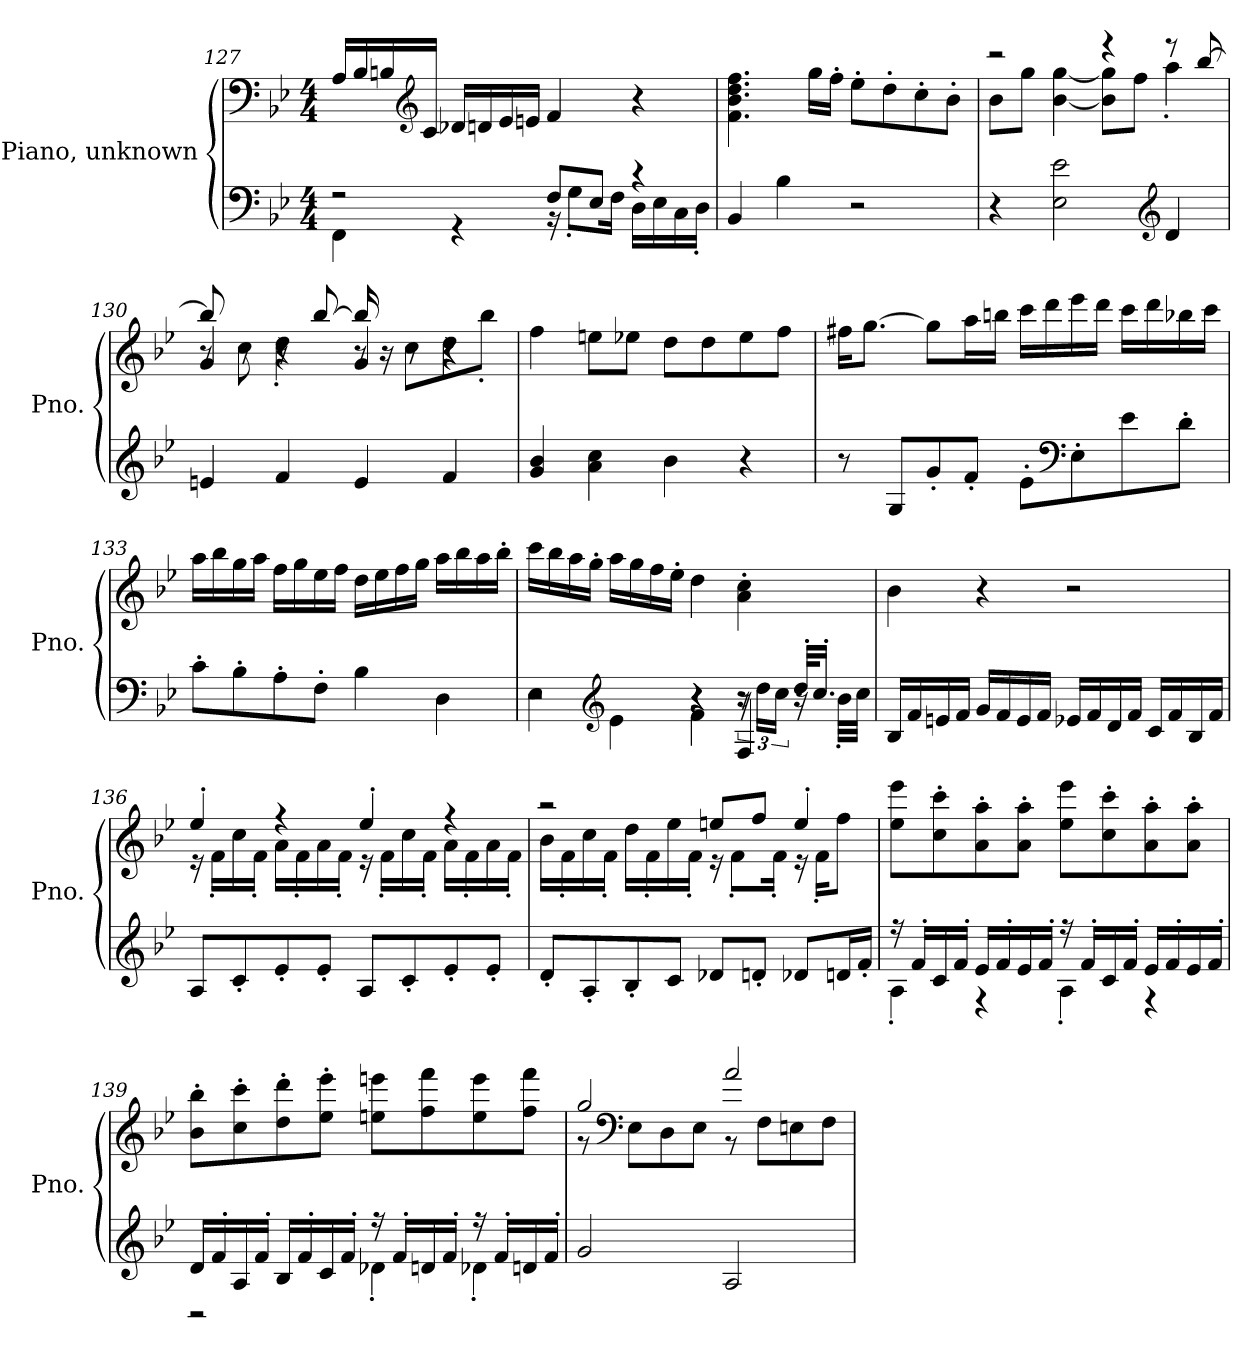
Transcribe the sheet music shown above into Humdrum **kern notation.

**kern	**kern
*part1	*part1
*staff2	*staff1
*I"Piano, unknown	*
*I'Pno.	*
!!LO:PB:g=z
*clefF4	*clefF4
*k[b-e-]	*k[b-e-]
*M4/4	*M4/4
=127	=127
*^	*
2r	4FF\	16A/LL
.	.	16B-/
.	.	16Bn/
*	*	*clefG2
.	.	16c/JJ
.	4r	16d-X/LL
.	.	16dn/
.	.	16e-/
.	.	16en/JJ
8F/L	16r	4f/
.	8G'\L	.
8E-/J	.	.
.	16F\Jk	.
4r	16D\LL	4r
.	16E-\	.
.	16C\	.
.	16D'\JJ	.
*v	*v	*
=128	=128
4BB-/	4.f\ 4.b-\ 4.dd\ 4.ff\
4B-\	.
.	16gg\LL
.	16ff'\JJ
2r	8ee-'\L
.	8dd'\
.	8cc'\
.	8b-'\J
=129	=129
*	*^
4r	2r	8b-\L
.	.	8gg\J
2E-\ 2e-\	.	[4b-\ [4gg\
.	4r	8b-\] 8gg\]L
.	.	8ff\J
*clefG2	*	*
4d/	8r	4aa'\
.	[8bb-/	.
!!LO:LB:g=z
=130	=130	=130
*	*	*^
4en/	8bb-/]	8r	4g/
.	8r	8cc\	.
4f/	8r	4dd'\	4r
.	[8bb-/	.	.
4e/	16bb-/]	8r	4g/
.	16r	.	.
.	8r	8cc\L	.
4f/	4r	8dd\	4r
.	.	8bb-'\J	.
*	*v	*v	*v
=131	=131
4g/ 4b-/	4ff\
4a\ 4cc\	8een\L
.	8ee-X\J
4b-\	8dd\L
.	8dd\
4r	8ee-\
.	8ff\J
=132	=132
8r	16ff#X\KL
.	[8.gg\J
8G/L	.
8g'/	8gg\L]
8f'/J	16aa\L
.	16bbn\JJ
8e-'\L	16ccc\LL
.	16ddd\
*clefF4	*
8E-'\	16eee-\
.	16ddd\JJ
8e-\	16ccc\LL
.	16ddd\
8d'\J	16bb-X\
.	16ccc\JJ
!!LO:LB:g=z
=133	=133
8c'\L	16aa\LL
.	16bb-\
8B-'\	16gg\
.	16aa\JJ
8A'\	16ff\LL
.	16gg\
8F'\J	16ee-\
.	16ff\JJ
4B-\	16dd\LL
.	16ee-\
.	16ff\
.	16gg\JJ
4D\	16aa\LL
.	16bb-\
.	16aa\
.	16bb-'\JJ
=134	=134
*^	*
*	*^	*
2r	4E-\	2r	16ccc\LL
.	.	.	16bb-\
.	.	.	16aa\
.	.	.	16gg'\JJ
*clefG2	*	*	*
.	4e-\	.	16aa\LL
.	.	.	16gg\
.	.	.	16ff\
.	.	.	16ee-'\JJ
4r	4f\	4r	4dd\
8r	24r	4F/	4a\' 4cc\'
.	24dd\LL	.	.
.	24cc\JJ	.	.
32dd'/KLL	16r	.	.
16.cc'/JJ	.	.	.
.	32b-'\LLL	.	.
.	32cc\JJJ	.	.
*v	*v	*v	*
!!LO:LB:g=z
=135	=135
16B-/LL	4b-\
16f/	.
16en/	.
16f/JJ	.
16g/LL	4r
16f/	.
16e/	.
16f/JJ	.
16e-X/LL	2r
16f/	.
16d/	.
16f/JJ	.
16c/LL	.
16f/	.
16B-/	.
16f/JJ	.
=136	=136
*	*^
8A/L	4ee-'/	16r
.	.	16f'\LL
8c'/	.	16cc\
.	.	16f'\JJ
8e-'/	4r	16a\LL
.	.	16f'\
8e-'/J	.	16a\
.	.	16f'\JJ
8A/L	4ee-'/	16r
.	.	16f'\LL
8c'/	.	16cc\
.	.	16f'\JJ
8e-'/	4r	16a\LL
.	.	16f'\
8e-'/J	.	16a\
.	.	16f'\JJ
!!LO:LB:g=z	!!
=137	=137	=137
8d'/L	2r	16b-\LL
.	.	16f'\
8A'/	.	16cc\
.	.	16f'\JJ
8B-'/	.	16dd\LL
.	.	16f'\
8c/J	.	16ee-\
.	.	16f'\JJ
8d-X/L	8een/L	16r
.	.	8f'\L
8dn'/J	8ff/J	.
.	.	16f'\Jk
8d-X/L	4ee'/	16r
.	.	16f'\KL
16dn/L	.	8ff\J
16f'/JJ	.	.
*	*v	*v
=138	=138
*^	*
16r	4A'\	8ee-\ 8eee-\L
16f'/LL	.	.
16c/	.	8cc\' 8ccc\'
16f'/JJ	.	.
16e-/LL	4r	8a\' 8aa\'
16f'/	.	.
16e-/	.	8a\' 8aa\'J
16f'/JJ	.	.
16r	4A'\	8ee-\ 8eee-\L
16f'/LL	.	.
16c/	.	8cc\' 8ccc\'
16f'/JJ	.	.
16e-/LL	4r	8a\' 8aa\'
16f'/	.	.
16e-/	.	8a\' 8aa\'J
16f'/JJ	.	.
!!LO:LB:g=z
=139	=139	=139
16d/LL	2r	8b-\' 8bb-\'L
16f'/	.	.
16A/	.	8cc\' 8ccc\'
16f'/JJ	.	.
16B-/LL	.	8dd\' 8ddd\'
16f'/	.	.
16c/	.	8ee-\' 8eee-\'J
16f'/JJ	.	.
16r	4d-X'\	8een\ 8eeen\L
16f'/LL	.	.
16dn/	.	8ff\ 8fff\
16f'/JJ	.	.
16r	4d-X'\	8ee\ 8eee\
16f'/LL	.	.
16dn/	.	8ff\ 8fff\J
16f'/JJ	.	.
*v	*v	*
=140	=140
*	*^
2g/	2gg/	8r
*	*clefF4	*
.	.	8E-\L
.	.	8D\
.	.	8E-\J
2A/	2a/	8r
.	.	8F\L
.	.	8En\
.	.	8F\J
*	*v	*v
=	=
*-	*-
